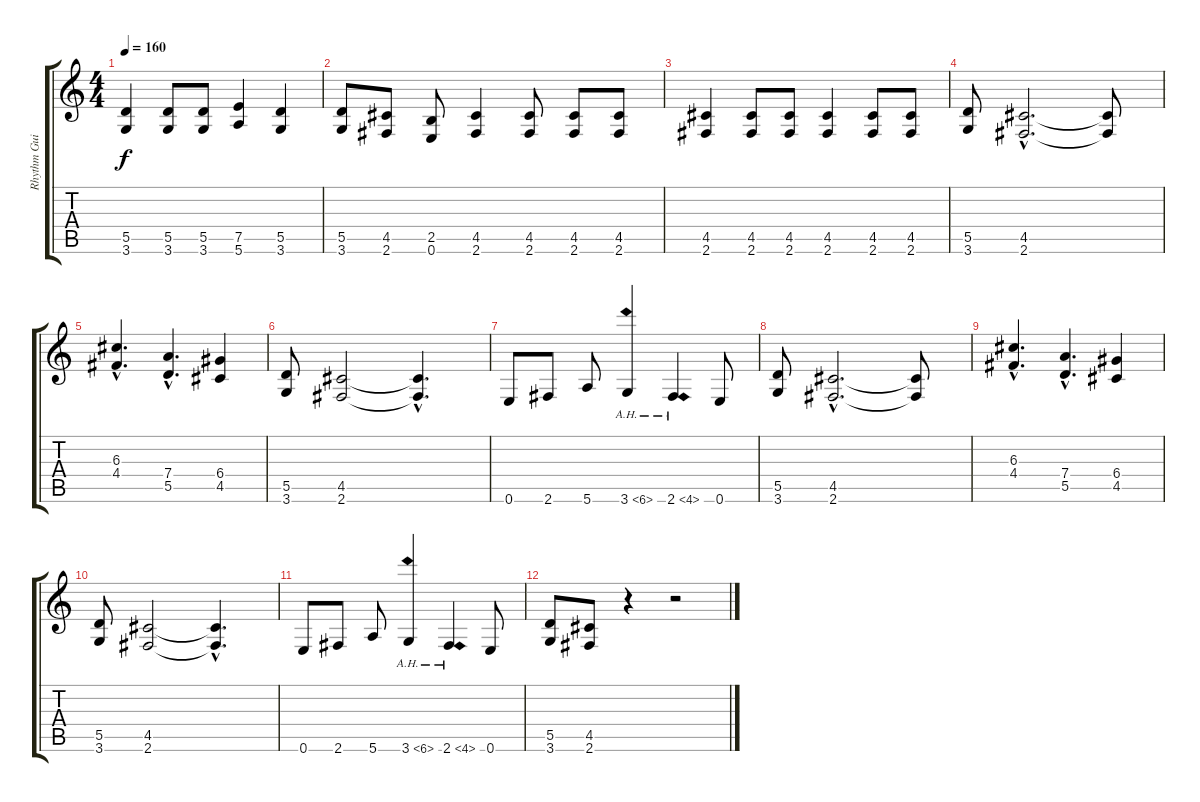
\track ("Rhythm Guitar" "Rhythm Gui") {instrument distortionguitar}
\staff {score tabs}
\tuning (E4 B3 G3 D3 A2 E2) {hide}
\ts (4 4)
\tempo 160
\clef g2
\ks c
(5.5 3.6).4{dy f} (5.5 3.6).8 (5.5 3.6).8 (7.5 5.6).4 (5.5 3.6).4 |
(5.5 3.6).8 (4.5 2.6).8 (2.5 0.6).8 (4.5 2.6).4 (4.5 2.6).8 (4.5 2.6).8 (4.5 2.6).8 |
(4.5 2.6).4 (4.5 2.6).8 (4.5 2.6).8 (4.5 2.6).4 (4.5 2.6).8 (4.5 2.6).8 |
(5.5 3.6).8 (4.5{hac} 2.6{hac}).2{d} (4.5{t} 2.6{t}).8 |
(6.3{hac} 4.4{hac}).4{d} (7.4{hac} 5.5{hac}).4{d} (6.4 4.5).4 |
(5.5 3.6).8 (4.5 2.6).2 (4.5{hac t} 2.6{hac t}).4{d} |
0.6.8 2.6.8 5.6.8 3.6{ah 3}.4 2.6{ah 2}.4 0.6.8 |
(5.5 3.6).8 (4.5{hac} 2.6{hac}).2{d} (4.5{t} 2.6{t}).8 |
(6.3{hac} 4.4{hac}).4{d} (7.4{hac} 5.5{hac}).4{d} (6.4 4.5).4 |
(5.5 3.6).8 (4.5 2.6).2 (4.5{hac t} 2.6{hac t}).4{d} |
0.6.8 2.6.8 5.6.8 3.6{ah 3}.4 2.6{ah 2}.4 0.6.8 |
(5.5 3.6).8 (4.5 2.6).8 r.4 r.2
